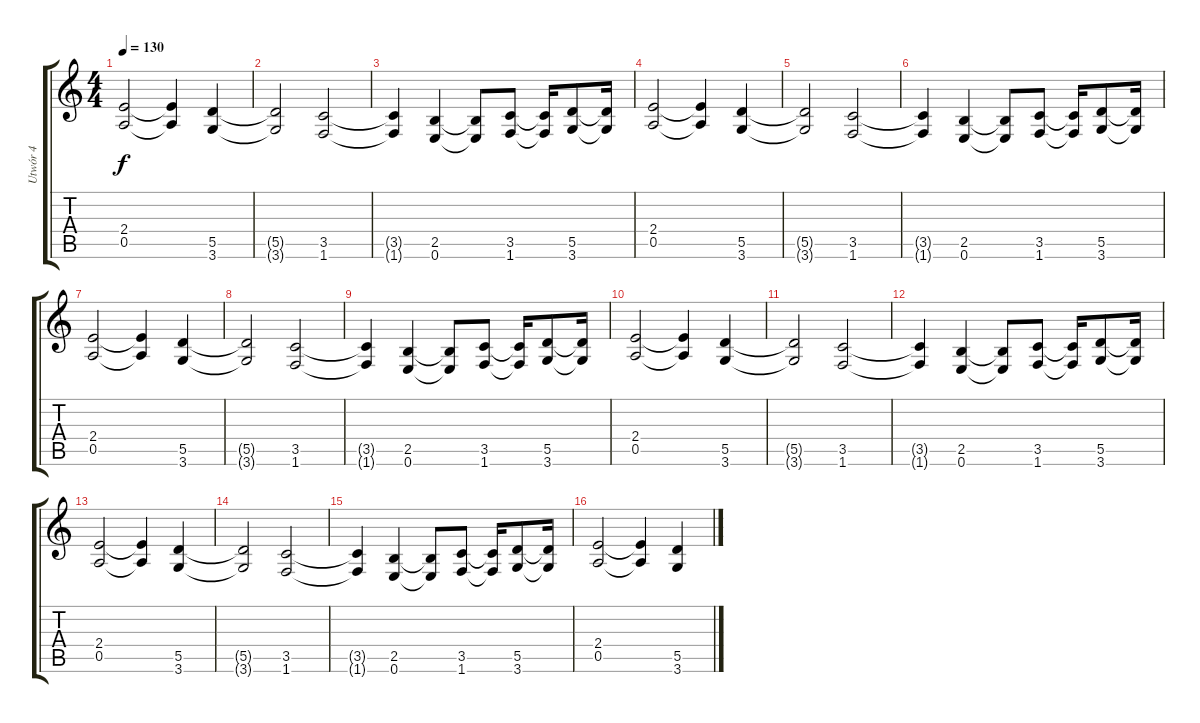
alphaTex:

\track ("Utwór 4" "Utwór 4") {instrument distortionguitar}
\staff {score tabs}
\tuning (E4 B3 G3 D3 A2 E2) {hide}
\ts (4 4)
\tempo 130
\clef g2
\ks c
(2.4 0.5).2{dy f} (2.4{t} 0.5{t}).4 (5.5 3.6).4 |
(5.5{t} 3.6{t}).2 (3.5 1.6).2 |
(3.5{t} 1.6{t}).4 (2.5 0.6).4 (2.5{t} 0.6{t}).8 (3.5 1.6).8 (3.5{t} 1.6{t}).16 (5.5 3.6).8 (5.5{t} 3.6{t}).16 |
(2.4 0.5).2 (2.4{t} 0.5{t}).4 (5.5 3.6).4 |
(5.5{t} 3.6{t}).2 (3.5 1.6).2 |
(3.5{t} 1.6{t}).4 (2.5 0.6).4 (2.5{t} 0.6{t}).8 (3.5 1.6).8 (3.5{t} 1.6{t}).16 (5.5 3.6).8 (5.5{t} 3.6{t}).16 |
(2.4 0.5).2 (2.4{t} 0.5{t}).4 (5.5 3.6).4 |
(5.5{t} 3.6{t}).2 (3.5 1.6).2 |
(3.5{t} 1.6{t}).4 (2.5 0.6).4 (2.5{t} 0.6{t}).8 (3.5 1.6).8 (3.5{t} 1.6{t}).16 (5.5 3.6).8 (5.5{t} 3.6{t}).16 |
(2.4 0.5).2 (2.4{t} 0.5{t}).4 (5.5 3.6).4 |
(5.5{t} 3.6{t}).2 (3.5 1.6).2 |
(3.5{t} 1.6{t}).4 (2.5 0.6).4 (2.5{t} 0.6{t}).8 (3.5 1.6).8 (3.5{t} 1.6{t}).16 (5.5 3.6).8 (5.5{t} 3.6{t}).16 |
(2.4 0.5).2 (2.4{t} 0.5{t}).4 (5.5 3.6).4 |
(5.5{t} 3.6{t}).2 (3.5 1.6).2 |
(3.5{t} 1.6{t}).4 (2.5 0.6).4 (2.5{t} 0.6{t}).8 (3.5 1.6).8 (3.5{t} 1.6{t}).16 (5.5 3.6).8 (5.5{t} 3.6{t}).16 |
(2.4 0.5).2 (2.4{t} 0.5{t}).4 (5.5 3.6).4
